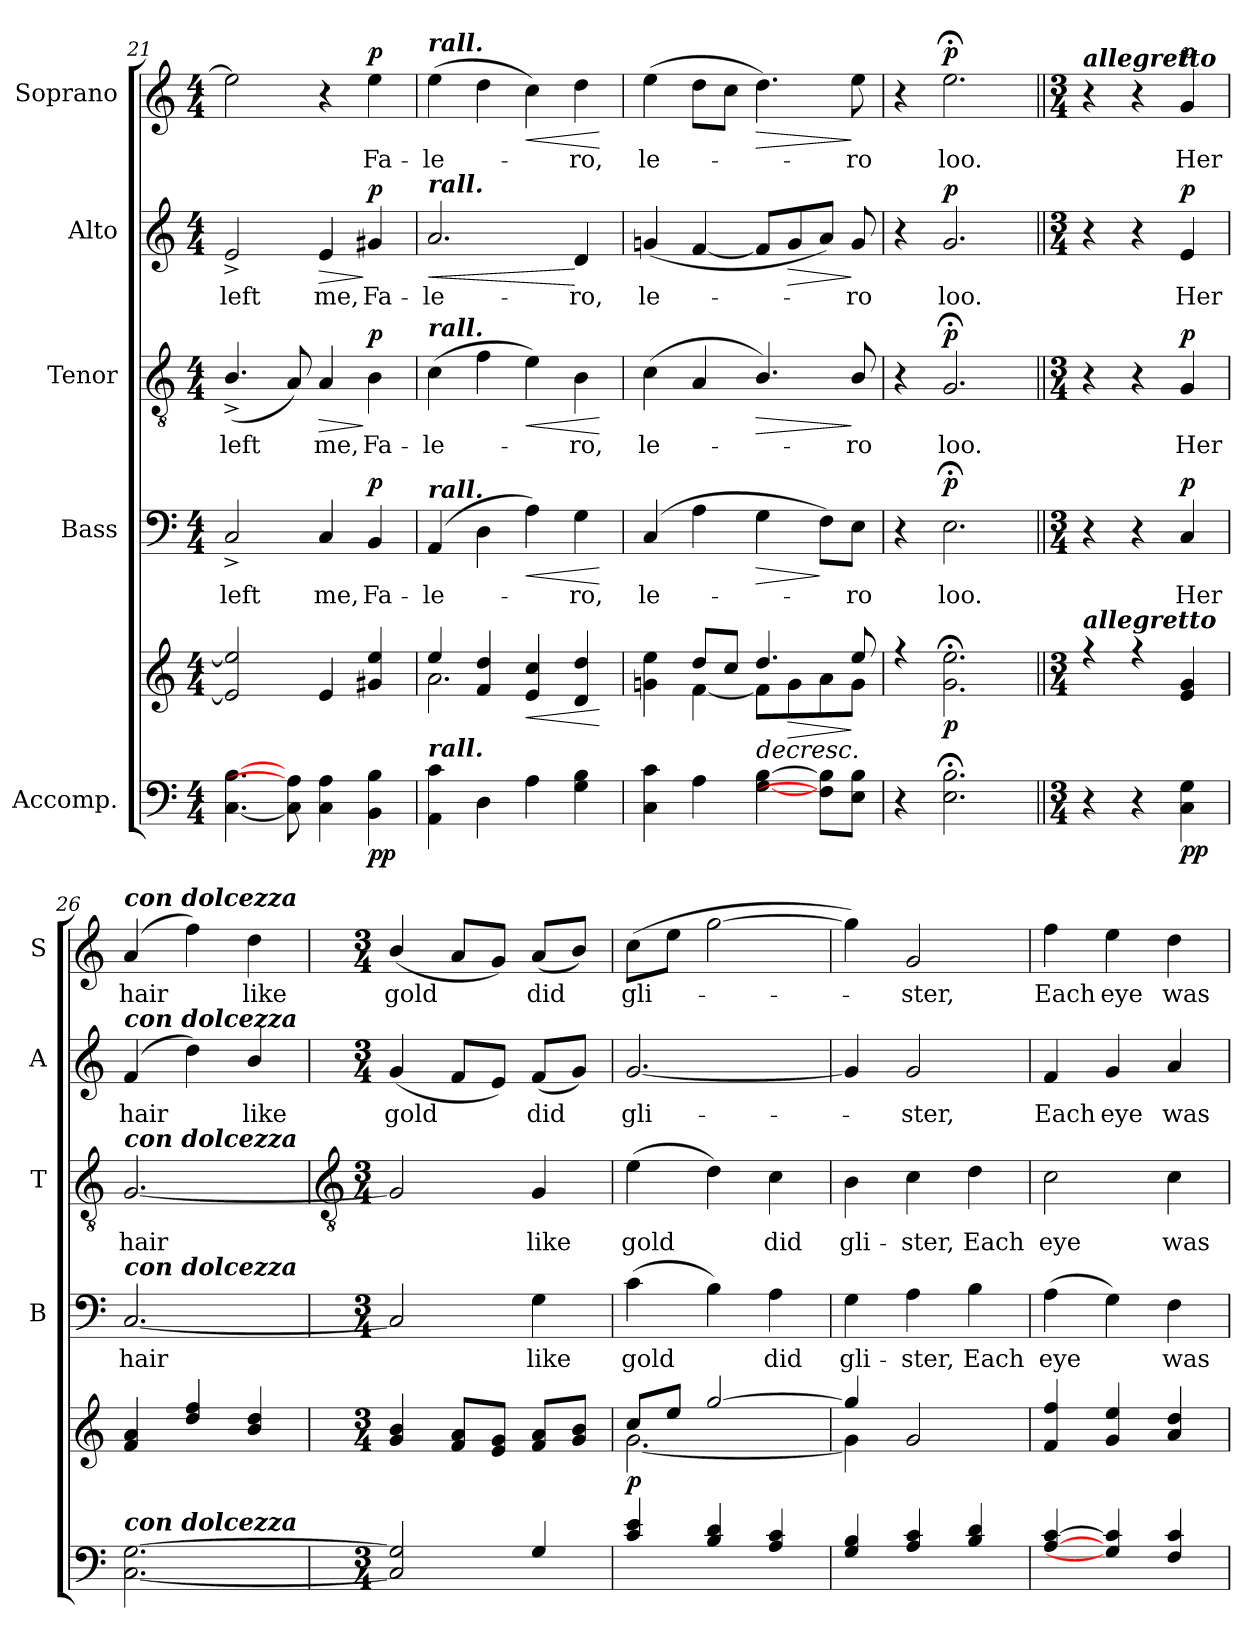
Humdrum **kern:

**kern	**kern	**dynam	**kern	**text	**dynam	**kern	**text	**dynam	**kern	**text	**dynam	**kern	**text	**dynam
*part5	*part5	*part5	*part4	*part4	*part4	*part3	*part3	*part3	*part2	*part2	*part2	*part1	*part1	*part1
*staff6	*staff5	*staff5/6	*staff4	*staff4	*staff4	*staff3	*staff3	*staff3	*staff2	*staff2	*staff2	*staff1	*staff1	*staff1
*I"Accomp.	*	*	*I"Bass	*	*	*I"Tenor	*	*	*I"Alto	*	*	*I"Soprano	*	*
*	*	*	*I'B	*	*	*I'T	*	*	*I'A	*	*	*I'S	*	*
*clefF4	*clefG2	*	*clefF4	*	*	*clefGv2	*	*	*clefG2	*	*	*clefG2	*	*
*k[]	*k[]	*	*k[]	*	*	*k[]	*	*	*k[]	*	*	*k[]	*	*
*C:	*C:	*	*C:	*	*	*C:	*	*	*C:	*	*	*C:	*	*
*M4/4	*M4/4	*	*M4/4	*	*	*M4/4	*	*	*M4/4	*	*	*M4/4	*	*
=21	=21	=21	=21	=21	=21	=21	=21	=21	=21	=21	=21	=21	=21	=21
*	*^	*	*	*	*	*	*	*	*	*	*	*	*	*
!	!	!	!	!	!LO:LY:b	!	!	!LO:LY:b	!	!	!LO:LY:b	!	!	!	!
[4.C [4.B	2e] 2ee]	1ryy	.	2C^	left	.	(<4.B^/	left	.	2e^	left	.	2ee]	.	.
8C] 8A]	.	.	.	.	.	.	8A)	.	.	.	.	.	.	.	.
!	!	!	!	!	!LO:LY:b	!	!	!LO:LY:b	!LO:HP:b	!	!LO:LY:b	!LO:HP:b	!	!	!
4C 4A	4e	.	.	4C	me,	.	4A	me,	>	4e	me,	>	4r	.	.
!	!	!	!LO:DY:b=2	!	!LO:LY:b	!	!	!LO:LY:b	!	!	!LO:LY:b	!	!	!LO:LY:b	!
!	!	!	!LO:DY:n=1:b	!	!	!LO:DY:b	!	!	!LO:DY:n=1:b	!	!	!LO:DY:n=1:b	!	!	!LO:DY:b
4BB 4B	4g#X 4ee	.	p p	4BB	Fa-	p	4B	Fa-	] p	4g#X	Fa-	] p	4ee	Fa-	p
=22	=22	=22	=22	=22	=22	=22	=22	=22	=22	=22	=22	=22	=22	=22	=22
!	!	!	!	!	!	!	!	!	!	!	!	!	!LO:TX:a:Bi:t=rall.	!	!
!	!	!	!	!	!	!	!	!	!	!LO:TX:a:Bi:t=rall.	!	!	!	!	!
!	!	!	!	!	!	!	!LO:TX:a:Bi:t=rall.	!	!	!	!	!	!	!	!
!	!	!	!	!LO:TX:a:Bi:t=rall.	!	!	!	!	!	!	!	!	!	!	!
!LO:TX:a:Bi:t=rall.	!	!	!	!	!	!	!	!	!	!	!	!	!	!	!
!	!	!	!	!	!LO:LY:b	!	!	!LO:LY:b	!	!	!LO:LY:b	!LO:HP:b	!	!LO:LY:b	!
4AA 4c	4ee	2.a\	.	(>4AA	-le-	.	(>4c	-le-	.	2.a	-le-	<	(>4ee	-le-	.
4D	4f 4dd	.	.	4D	.	.	4f	.	.	.	.	.	4dd	.	.
!	!	!	!LO:HP:b	!	!	!LO:HP:b	!	!	!LO:HP:b	!	!	!	!	!	!LO:HP:b
4A	4e 4cc	.	<	4A)	.	<	4e)	.	<	.	.	.	4cc)	.	<
!	!	!	!	!	!LO:LY:b	!	!	!LO:LY:b	!	!	!LO:LY:b	!	!	!LO:LY:b	!
4G 4B	4d 4dd	4ryy	.	4G	ro,	.	4B	ro,	.	4d	-ro,	[	4dd	ro,	.
*	*v	*v	*	*	*	*	*	*	*	*	*	*	*	*	*
.	.	[	.	.	[	.	.	[	.	.	.	.	.	[
=23	=23	=23	=23	=23	=23	=23	=23	=23	=23	=23	=23	=23	=23	=23
*	*^	*	*	*	*	*	*	*	*	*	*	*	*	*
!	!	!	!	!	!LO:LY:b	!	!	!LO:LY:b	!	!	!LO:LY:b	!	!	!LO:LY:b	!
4C 4c	4gn\ 4ee\	4ryy	.	(>4C	le-	.	(<4c	le-	.	(<4gn	le-	.	(>4ee	le-	.
4A	8dd/L	[4f\	.	4A	.	.	4A	.	.	[4f	.	.	8ddL	.	.
.	8cc/J	.	.	.	.	.	.	.	.	.	.	.	8ccJ	.	.
!	!	!	!LO:HP:b	!	!	!LO:HP:b	!	!	!LO:HP:b	!	!	!	!	!	!LO:HP:b
[4G [4B	4.dd/	8f\L]	>	4G	.	>	4.B/)	.	>	8fL]	.	.	4.dd)	.	>
!	!	!	!LO:HP:b	!	!	!	!	!	!	!	!	!LO:HP:b	!	!	!
.	.	8g\	>	.	.	.	.	.	.	8g	.	>	.	.	.
8F] 8B]L	.	8a\	.	8F\L)	.	]	.	.	.	8aJ)	.	.	.	.	.
!	!	!	!	!	!LO:LY:b	!	!	!LO:LY:b	!	!	!LO:LY:b	!	!	!LO:LY:b	!
8E 8BJ	8ee/	8g\J	] ]	8E\J	ro	.	8B/	ro	]	8g	ro	]	8ee	ro	]
=24	=24	=24	=24	=24	=24	=24	=24	=24	=24	=24	=24	=24	=24	=24	=24
4r	4r	1ryy	.	4r	.	.	4r	.	.	4r	.	.	4r	.	.
!	!	!	!LO:DY:b	!	!LO:LY:b	!LO:DY:b	!	!LO:LY:b	!LO:DY:b	!	!LO:LY:b	!LO:DY:b	!	!LO:LY:b	!LO:DY:b
2.E; 2.B;	2.g\;< 2.ee\;<	.	p	2.E;<	loo.	p	2.G;<	loo.	p	2.g	loo.	p	2.ee;<	loo.	p
=25||	=25||	=25||	=25||	=25||	=25||	=25||	=25||	=25||	=25||	=25||	=25||	=25||	=25||	=25||	=25||
*M3/4	*M3/4	*	*	*M3/4	*	*	*M3/4	*	*	*M3/4	*	*	*M3/4	*	*
!	!	!	!	!	!	!	!	!	!	!	!	!	!LO:TX:a:Bi:t=allegretto	!	!
!	!LO:TX:a:Bi:t=allegretto	!	!	!	!	!	!	!	!	!	!	!	!	!	!
4r	4r	2.ryy	.	4r	.	.	4r	.	.	4r	.	.	4r	.	.
4r	4r	.	.	4r	.	.	4r	.	.	4r	.	.	4r	.	.
!	!	!	!LO:DY:b=2	!	!LO:LY:b	!	!	!LO:LY:b	!	!	!LO:LY:b	!	!	!LO:LY:b	!
!	!	!	!LO:DY:n=1:b	!	!	!LO:DY:b	!	!	!LO:DY:b	!	!	!LO:DY:b	!	!	!LO:DY:b
4C 4G	4e 4g	.	p p	4C	Her	p	4G	Her	p	4e	Her	p	4g	Her	p
=26	=26	=26	=26	=26	=26	=26	=26	=26	=26	=26	=26	=26	=26	=26	=26
!	!	!	!	!	!	!	!	!	!	!	!	!	!LO:TX:a:Bi:t=con dolcezza	!	!
!	!	!	!	!	!	!	!	!	!	!LO:TX:a:Bi:t=con dolcezza	!	!	!	!	!
!	!	!	!	!	!	!	!LO:TX:a:Bi:t=con dolcezza	!	!	!	!	!	!	!	!
!	!	!	!	!LO:TX:a:Bi:t=con dolcezza	!	!	!	!	!	!	!	!	!	!	!
!LO:TX:a:Bi:t=con dolcezza	!	!	!	!	!	!	!	!	!	!	!	!	!	!	!
!	!	!	!	!	!LO:LY:b	!	!	!LO:LY:b	!	!	!LO:LY:b	!	!	!LO:LY:b	!
[2.C [2.G	4f 4a	2.ryy	.	[2.C	hair	.	[2.G	hair	.	(4f	hair	.	(4a	hair	.
.	4dd 4ff	.	.	.	.	.	.	.	.	4dd)	.	.	4ff)	.	.
!	!	!	!	!	!	!	!	!	!	!	!LO:LY:b	!	!	!LO:LY:b	!
.	4b 4dd	.	.	.	.	.	.	.	.	4b/	like	.	4dd	like	.
!!LO:LB:g=z
=27	=27	=27	=27	=27	=27	=27	=27	=27	=27	=27	=27	=27	=27	=27	=27
*	*	*	*	*	*	*	*clefGv2	*	*	*	*	*	*	*	*
*M3/4	*M3/4	*	*	*M3/4	*	*	*M3/4	*	*	*M3/4	*	*	*M3/4	*	*
*^	*	*	*	*	*	*	*	*	*	*	*	*	*	*	*
!	!LO:N:vis=1	!	!	!	!	!	!	!	!	!	!	!LO:LY:b	!	!	!LO:LY:b	!
2C] 2G]	2.ryy	4g/ 4b/	2ryy	.	2C]	.	.	2G]	.	.	(<4g	gold	.	(<4b/	gold	.
.	.	8f/ 8a/L	.	.	.	.	.	.	.	.	8fL	.	.	8aL	.	.
.	.	8e/ 8g/J	.	.	.	.	.	.	.	.	8eJ)	.	.	8gJ)	.	.
!	!	!	!	!	!	!LO:LY:b	!	!	!LO:LY:b	!	!	!LO:LY:b	!	!	!LO:LY:b	!
4G	.	8f/ 8a/L	8ryy	.	4G	like	.	4G	like	.	(<8fL	did	.	(<8aL	did	.
.	.	8g/ 8b/J	8ryy	.	.	.	.	.	.	.	8gJ)	.	.	8bJ)	.	.
=28	=28	=28	=28	=28	=28	=28	=28	=28	=28	=28	=28	=28	=28	=28	=28	=28
!	!LO:N:vis=1	!	!	!LO:DY:b	!	!LO:LY:b	!	!	!LO:LY:b	!	!	!LO:LY:b	!	!	!LO:LY:b	!
4c 4e	2.ryy	8cc/L	[2.g\	p	(>4c	gold	.	(>4e	gold	.	[2.g	gli-	.	(>8ccL	gli-	.
.	.	8ee/J	.	.	.	.	.	.	.	.	.	.	.	8eeJ	.	.
4B 4d	.	[2gg/	.	.	4B)	.	.	4d)	.	.	.	.	.	[2gg	.	.
!	!	!	!	!	!	!LO:LY:b	!	!	!LO:LY:b	!	!	!	!	!	!	!
4A 4c	.	.	.	.	4A	did	.	4c	did	.	.	.	.	.	.	.
=29	=29	=29	=29	=29	=29	=29	=29	=29	=29	=29	=29	=29	=29	=29	=29	=29
!	!LO:N:vis=1	!	!	!	!	!LO:LY:b	!	!	!LO:LY:b	!	!	!	!	!	!	!
4G 4B	2.ryy	4gg/]	4g\]	.	4G	gli-	.	4B	gli-	.	4g]	.	.	4gg])	.	.
!	!	!	!	!	!	!LO:LY:b	!	!	!LO:LY:b	!	!	!LO:LY:b	!	!	!LO:LY:b	!
4A 4c	.	2g/	2ryy	.	4A	-ster,	.	4c	-ster,	.	2g	ster,	.	2g	ster,	.
!	!	!	!	!	!	!LO:LY:b	!	!	!LO:LY:b	!	!	!	!	!	!	!
4B 4d	.	.	.	.	4B	Each	.	4d	Each	.	.	.	.	.	.	.
=30	=30	=30	=30	=30	=30	=30	=30	=30	=30	=30	=30	=30	=30	=30	=30	=30
!	!LO:N:vis=1	!	!	!	!	!LO:LY:b	!	!	!LO:LY:b	!	!	!LO:LY:b	!	!	!LO:LY:b	!
[4A [4c	2.ryy	4f/ 4ff/	2.ryy	.	(>4A	eye	.	2c	eye	.	4f	Each	.	4ff	Each	.
!	!	!	!	!	!	!	!	!	!	!	!	!LO:LY:b	!	!	!LO:LY:b	!
4G] 4c]	.	4g/ 4ee/	.	.	4G)	.	.	.	.	.	4g	eye	.	4ee	eye	.
!	!	!	!	!	!	!LO:LY:b	!	!	!LO:LY:b	!	!	!LO:LY:b	!	!	!LO:LY:b	!
4F 4c	.	4a/ 4dd/	.	.	4F	was	.	4c	was	.	4a	was	.	4dd	was	.
*v	*v	*	*	*	*	*	*	*	*	*	*	*	*	*	*	*
*	*v	*v	*	*	*	*	*	*	*	*	*	*	*	*	*
=	=	=	=	=	=	=	=	=	=	=	=	=	=	=
*-	*-	*-	*-	*-	*-	*-	*-	*-	*-	*-	*-	*-	*-	*-
